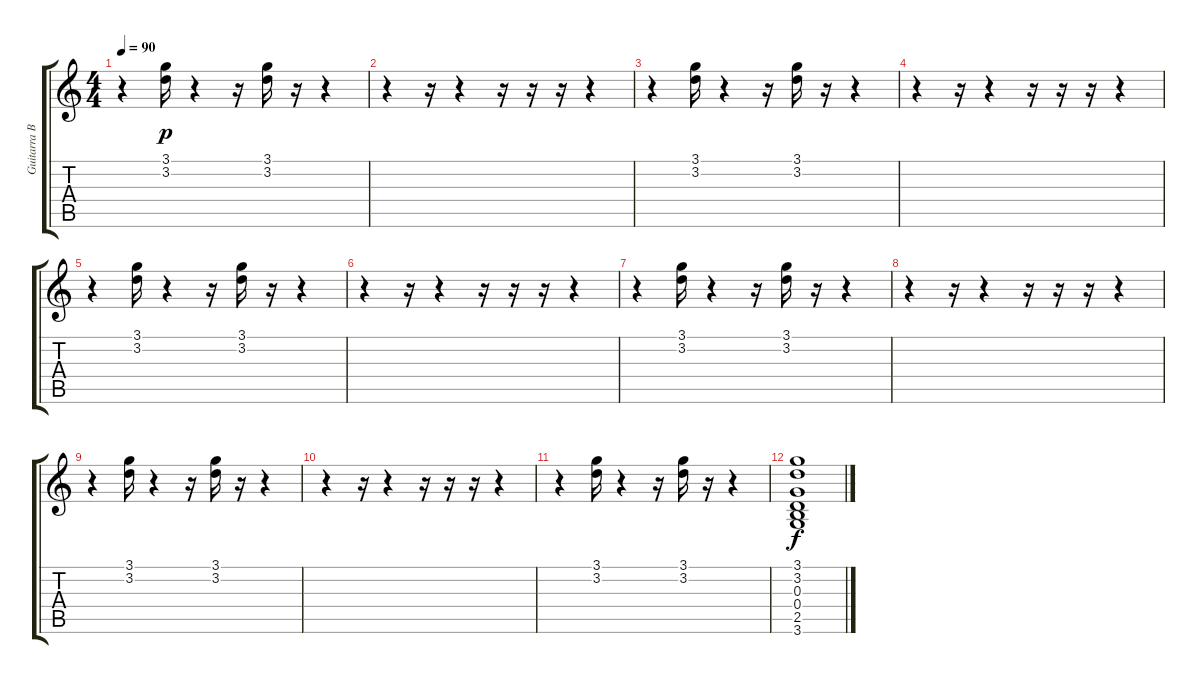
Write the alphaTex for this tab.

\track ("Guitarra Base" "Guitarra B") {instrument electricguitarclean}
\staff {score tabs}
\tuning (E4 B3 G3 D3 A2 E2) {hide}
\ts (4 4)
\tempo 90
\clef g2
\ks c
r.4{dy p} (3.1 3.2).16 r.4 r.16 (3.1 3.2).16 r.16 r.4 |
r.4 r.16 r.4 r.16 r.16 r.16 r.4 |
r.4 (3.1 3.2).16 r.4 r.16 (3.1 3.2).16 r.16 r.4 |
r.4 r.16 r.4 r.16 r.16 r.16 r.4 |
r.4 (3.1 3.2).16 r.4 r.16 (3.1 3.2).16 r.16 r.4 |
r.4 r.16 r.4 r.16 r.16 r.16 r.4 |
r.4{volume 6} (3.1 3.2).16 r.4 r.16 (3.1 3.2).16 r.16 r.4 |
r.4 r.16 r.4 r.16 r.16 r.16 r.4 |
r.4 (3.1 3.2).16 r.4 r.16 (3.1 3.2).16 r.16 r.4 |
r.4 r.16 r.4 r.16 r.16 r.16 r.4 |
r.4 (3.1 3.2).16 r.4 r.16 (3.1 3.2).16 r.16 r.4 |
(3.1 3.2 0.3 0.4 2.5 3.6).1{dy f}
